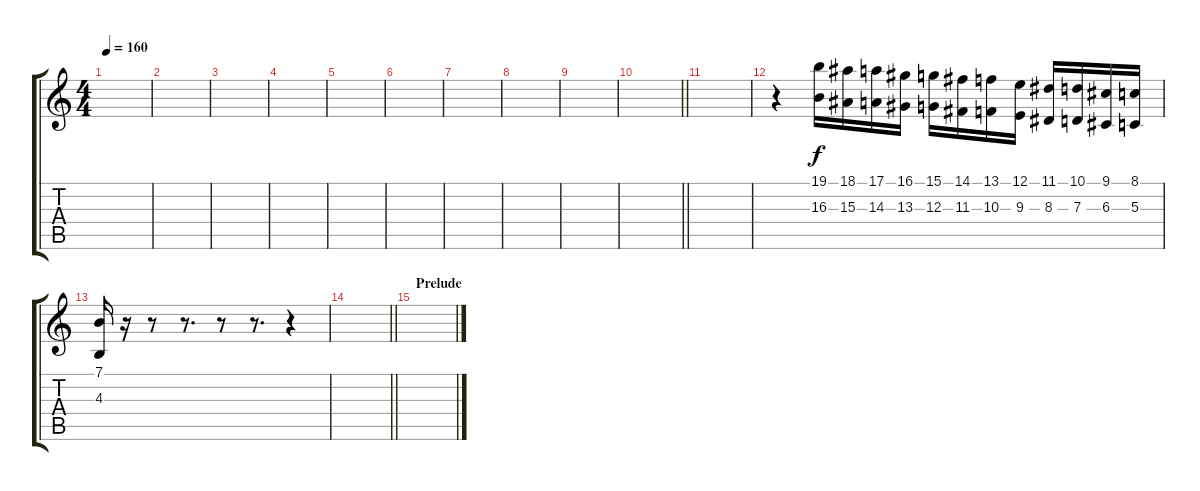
\track "" {instrument stringensemble1}
\staff {score tabs}
\tuning (E4 B3 G3 D3 A2 E2) {hide}
\ts (4 4)
\tempo 160
\clef g2
\ks c
|
|
|
|
|
|
|
|
|
\barLineRight lightlight
|
|
r.4 (19.1 16.3).16 (18.1 15.3).16 (17.1 14.3).16 (16.1 13.3).16 (15.1 12.3).16 (14.1 11.3).16 (13.1 10.3).16 (12.1 9.3).16 (11.1 8.3).16 (10.1 7.3).16 (9.1 6.3).16 (8.1 5.3).16 |
(7.1 4.3).16 r.16 r.8 r.8{d} r.8 r.8{d} r.4 |
\barLineRight lightlight
|
\section ("" "Prelude")
